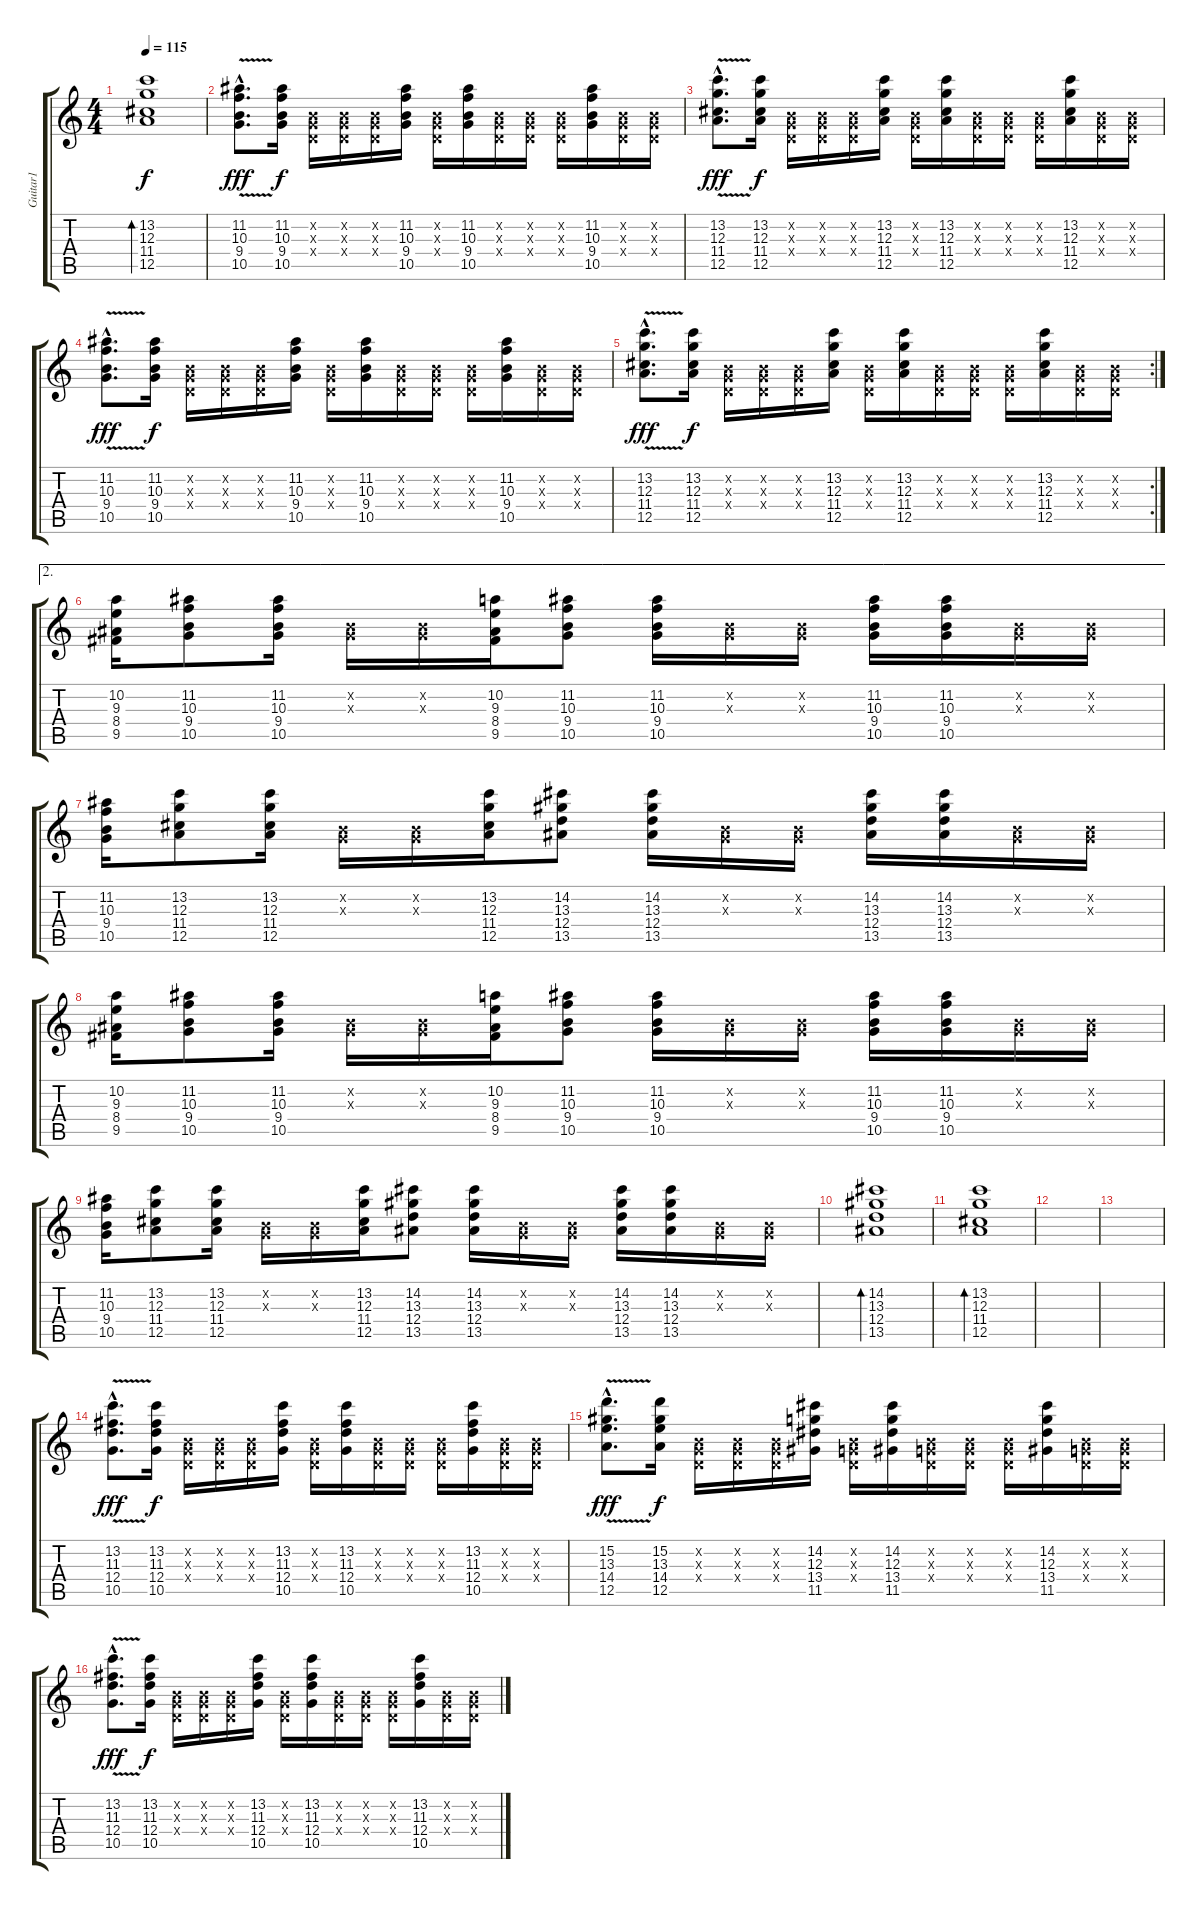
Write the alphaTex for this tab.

\track ("Guitar1" "Guitar1") {instrument overdrivenguitar}
\staff {score tabs}
\tuning (E4 B3 G3 D3 A2 E2) {hide}
\ts (4 4)
\tempo 115
\clef g2
\ks c
(13.2 12.3 11.4 12.5).1{bd 240 dy f} |
(11.2{v hac} 10.3{hac} 9.4{hac} 10.5{hac}).8{d dy fff} (11.2 10.3 9.4 10.5).16{dy f} (0.2{x} 0.3{x} 0.4{x}).16 (0.2{x} 0.3{x} 0.4{x}).16 (0.2{x} 0.3{x} 0.4{x}).16 (11.2 10.3 9.4 10.5).16 (0.2{x} 0.3{x} 0.4{x}).16 (11.2 10.3 9.4 10.5).16 (0.2{x} 0.3{x} 0.4{x}).16 (0.2{x} 0.3{x} 0.4{x}).16 (0.2{x} 0.3{x} 0.4{x}).16 (11.2 10.3 9.4 10.5).16 (0.2{x} 0.3{x} 0.4{x}).16 (0.2{x} 0.3{x} 0.4{x}).16 |
(13.2{v hac} 12.3{hac} 11.4{hac} 12.5{hac}).8{d dy fff} (13.2 12.3 11.4 12.5).16{dy f} (0.2{x} 0.3{x} 0.4{x}).16 (0.2{x} 0.3{x} 0.4{x}).16 (0.2{x} 0.3{x} 0.4{x}).16 (13.2 12.3 11.4 12.5).16 (0.2{x} 0.3{x} 0.4{x}).16 (13.2 12.3 11.4 12.5).16 (0.2{x} 0.3{x} 0.4{x}).16 (0.2{x} 0.3{x} 0.4{x}).16 (0.2{x} 0.3{x} 0.4{x}).16 (13.2 12.3 11.4 12.5).16 (0.2{x} 0.3{x} 0.4{x}).16 (0.2{x} 0.3{x} 0.4{x}).16 |
(11.2{v hac} 10.3{hac} 9.4{hac} 10.5{hac}).8{d dy fff} (11.2 10.3 9.4 10.5).16{dy f} (0.2{x} 0.3{x} 0.4{x}).16 (0.2{x} 0.3{x} 0.4{x}).16 (0.2{x} 0.3{x} 0.4{x}).16 (11.2 10.3 9.4 10.5).16 (0.2{x} 0.3{x} 0.4{x}).16 (11.2 10.3 9.4 10.5).16 (0.2{x} 0.3{x} 0.4{x}).16 (0.2{x} 0.3{x} 0.4{x}).16 (0.2{x} 0.3{x} 0.4{x}).16 (11.2 10.3 9.4 10.5).16 (0.2{x} 0.3{x} 0.4{x}).16 (0.2{x} 0.3{x} 0.4{x}).16 |
\rc 2
(13.2{v hac} 12.3{hac} 11.4{hac} 12.5{hac}).8{d dy fff} (13.2 12.3 11.4 12.5).16{dy f} (0.2{x} 0.3{x} 0.4{x}).16 (0.2{x} 0.3{x} 0.4{x}).16 (0.2{x} 0.3{x} 0.4{x}).16 (13.2 12.3 11.4 12.5).16 (0.2{x} 0.3{x} 0.4{x}).16 (13.2 12.3 11.4 12.5).16 (0.2{x} 0.3{x} 0.4{x}).16 (0.2{x} 0.3{x} 0.4{x}).16 (0.2{x} 0.3{x} 0.4{x}).16 (13.2 12.3 11.4 12.5).16 (0.2{x} 0.3{x} 0.4{x}).16 (0.2{x} 0.3{x} 0.4{x}).16 |
\ae 2
(10.2 9.3 8.4 9.5).16 (11.2 10.3 9.4 10.5).8 (11.2 10.3 9.4 10.5).16 (0.2{x} 0.3{x}).16 (0.2{x} 0.3{x}).16 (10.2 9.3 8.4 9.5).16 (11.2 10.3 9.4 10.5).8 (11.2 10.3 9.4 10.5).16 (0.2{x} 0.3{x}).16 (0.2{x} 0.3{x}).16 (11.2 10.3 9.4 10.5).16 (11.2 10.3 9.4 10.5).16 (0.2{x} 0.3{x}).16 (0.2{x} 0.3{x}).16 |
(11.2 10.3 9.4 10.5).16 (13.2 12.3 11.4 12.5).8 (13.2 12.3 11.4 12.5).16 (0.2{x} 0.3{x}).16 (0.2{x} 0.3{x}).16 (13.2 12.3 11.4 12.5).16 (14.2 13.3 12.4 13.5).8 (14.2 13.3 12.4 13.5).16 (0.2{x} 0.3{x}).16 (0.2{x} 0.3{x}).16 (14.2 13.3 12.4 13.5).16 (14.2 13.3 12.4 13.5).16 (0.2{x} 0.3{x}).16 (0.2{x} 0.3{x}).16 |
(10.2 9.3 8.4 9.5).16 (11.2 10.3 9.4 10.5).8 (11.2 10.3 9.4 10.5).16 (0.2{x} 0.3{x}).16 (0.2{x} 0.3{x}).16 (10.2 9.3 8.4 9.5).16 (11.2 10.3 9.4 10.5).8 (11.2 10.3 9.4 10.5).16 (0.2{x} 0.3{x}).16 (0.2{x} 0.3{x}).16 (11.2 10.3 9.4 10.5).16 (11.2 10.3 9.4 10.5).16 (0.2{x} 0.3{x}).16 (0.2{x} 0.3{x}).16 |
(11.2 10.3 9.4 10.5).16 (13.2 12.3 11.4 12.5).8 (13.2 12.3 11.4 12.5).16 (0.2{x} 0.3{x}).16 (0.2{x} 0.3{x}).16 (13.2 12.3 11.4 12.5).16 (14.2 13.3 12.4 13.5).8 (14.2 13.3 12.4 13.5).16 (0.2{x} 0.3{x}).16 (0.2{x} 0.3{x}).16 (14.2 13.3 12.4 13.5).16 (14.2 13.3 12.4 13.5).16 (0.2{x} 0.3{x}).16 (0.2{x} 0.3{x}).16 |
(14.2 13.3 12.4 13.5).1{bd 240} |
(13.2 12.3 11.4 12.5).1{bd 240} |
|
|
(13.2{v hac} 11.3{hac} 12.4{hac} 10.5{hac}).8{d dy fff} (13.2 11.3 12.4 10.5).16{dy f} (0.2{x} 0.3{x} 0.4{x}).16 (0.2{x} 0.3{x} 0.4{x}).16 (0.2{x} 0.3{x} 0.4{x}).16 (13.2 11.3 12.4 10.5).16 (0.2{x} 0.3{x} 0.4{x}).16 (13.2 11.3 12.4 10.5).16 (0.2{x} 0.3{x} 0.4{x}).16 (0.2{x} 0.3{x} 0.4{x}).16 (0.2{x} 0.3{x} 0.4{x}).16 (13.2 11.3 12.4 10.5).16 (0.2{x} 0.3{x} 0.4{x}).16 (0.2{x} 0.3{x} 0.4{x}).16 |
(15.2{v hac} 13.3{hac} 14.4{hac} 12.5{hac}).8{d dy fff} (15.2 13.3 14.4 12.5).16{dy f} (0.2{x} 0.3{x} 0.4{x}).16 (0.2{x} 0.3{x} 0.4{x}).16 (0.2{x} 0.3{x} 0.4{x}).16 (14.2 12.3 13.4 11.5).16 (0.2{x} 0.3{x} 0.4{x}).16 (14.2 12.3 13.4 11.5).16 (0.2{x} 0.3{x} 0.4{x}).16 (0.2{x} 0.3{x} 0.4{x}).16 (0.2{x} 0.3{x} 0.4{x}).16 (14.2 12.3 13.4 11.5).16 (0.2{x} 0.3{x} 0.4{x}).16 (0.2{x} 0.3{x} 0.4{x}).16 |
(13.2{v hac} 11.3{hac} 12.4{hac} 10.5{hac}).8{d dy fff} (13.2 11.3 12.4 10.5).16{dy f} (0.2{x} 0.3{x} 0.4{x}).16 (0.2{x} 0.3{x} 0.4{x}).16 (0.2{x} 0.3{x} 0.4{x}).16 (13.2 11.3 12.4 10.5).16 (0.2{x} 0.3{x} 0.4{x}).16 (13.2 11.3 12.4 10.5).16 (0.2{x} 0.3{x} 0.4{x}).16 (0.2{x} 0.3{x} 0.4{x}).16 (0.2{x} 0.3{x} 0.4{x}).16 (13.2 11.3 12.4 10.5).16 (0.2{x} 0.3{x} 0.4{x}).16 (0.2{x} 0.3{x} 0.4{x}).16
